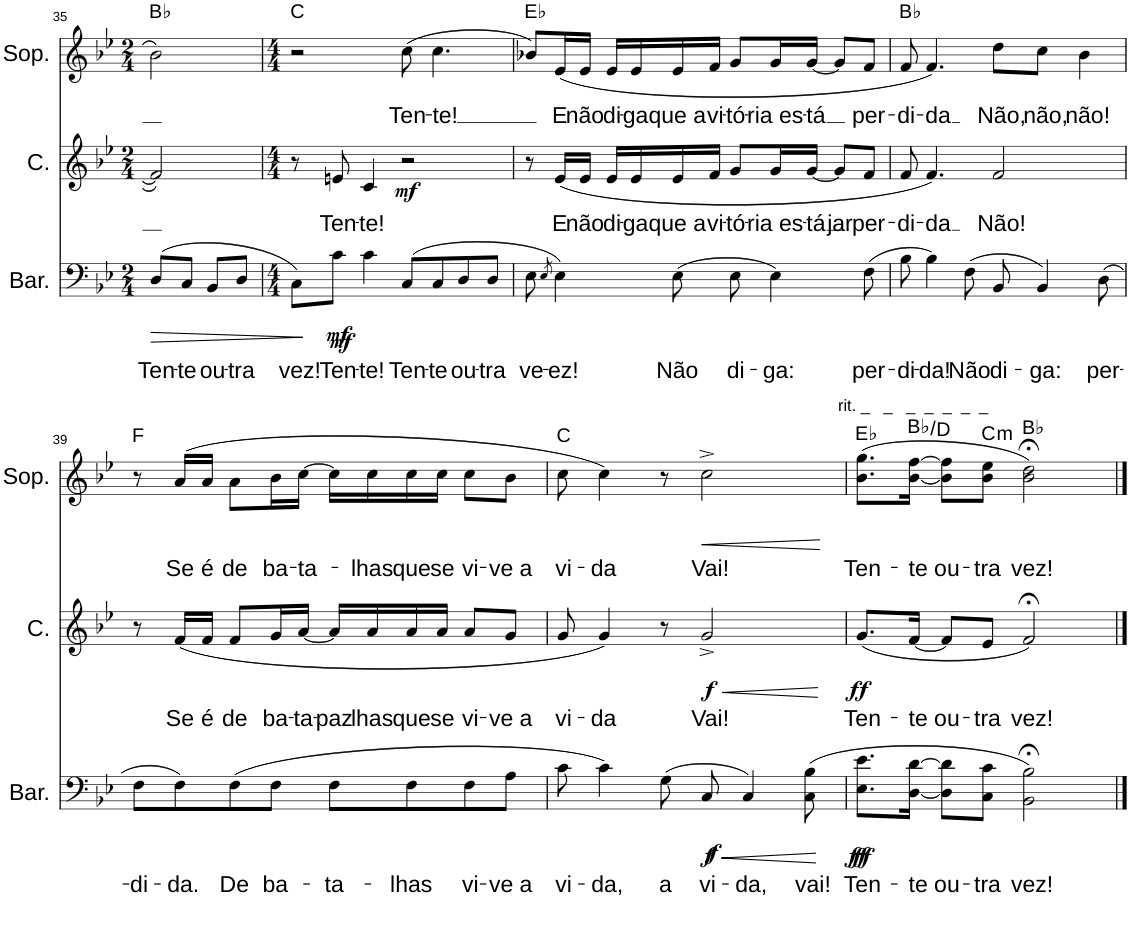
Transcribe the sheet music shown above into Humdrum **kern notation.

**kern	**text	**dynam	**kern	**text	**dynam	**kern	**text	**dynam	**harte
*part3	*part3	*part3	*part2	*part2	*part2	*part1	*part1	*part1	*part1
*staff3	*staff3	*staff3	*staff2	*staff2	*staff2	*staff1	*staff1	*staff1	*
*I"Barítono	*	*	*I"Contralto	*	*	*I"Soprano	*	*	*
*I'Bar.	*	*	*I'C.	*	*	*I'Sop.	*	*	*
!!LO:PB:g=z
*clefF4	*	*	*clefG2	*	*	*clefG2	*	*	*
*k[b-e-]	*	*	*k[b-e-]	*	*	*k[b-e-]	*	*	*
*M2/4	*	*	*M2/4	*	*	*M2/4	*	*	*
=35	=35	=35	=35	=35	=35	=35	=35	=35	=35
!	!LO:LY:b	!LO:HP:b	!	!	!	!	!	!	!
(8D/L	Ten-	>	2f/]	.	.	2b-\	.	.	Bb:maj
!	!LO:LY:b	!	!	!	!	!	!	!	!
8C/J	-te	.	.	.	.	.	.	.	.
!	!LO:LY:b	!	!	!	!	!	!	!	!
8BB-/L	ou-	.	.	.	.	.	.	.	.
!	!LO:LY:b	!	!	!	!	!	!	!	!
8D/J	-tra	.	.	.	.	.	.	.	.
=36	=36	=36	=36	=36	=36	=36	=36	=36	=36
*M4/4	*	*	*M4/4	*	*	*M4/4	*	*	*
!	!LO:LY:b	!	!	!	!	!	!	!	!
8C\L)	vez!	.	8r	.	.	2r	.	.	C:maj
!	!LO:LY:b	!LO:DY:n=1:b	!	!LO:LY:b	!	!	!	!	!
!	!	!LO:DY:n=2:b	!	!	!	!	!	!	!
8c\J	Ten-	] mf mf	8en/	Ten-	.	.	.	.	.
!	!LO:LY:b	!	!	!LO:LY:b	!	!	!	!	!
4c\	-te!	.	4c/	-te!	.	.	.	.	.
!	!LO:LY:b	!	!	!	!LO:DY:b	!	!LO:LY:b	!	!
(8C/L	Ten-	.	2r	.	mf	(8cc\	Ten-	.	.
!	!LO:LY:b	!	!	!	!	!	!LO:LY:b	!	!
8C/	-te	.	.	.	.	4.cc\	-te!	.	.
!	!LO:LY:b	!	!	!	!	!	!	!	!
8D/	ou-	.	.	.	.	.	.	.	.
!	!LO:LY:b	!	!	!	!	!	!	!	!
8D/J	-tra	.	.	.	.	.	.	.	.
=37	=37	=37	=37	=37	=37	=37	=37	=37	=37
!	!LO:LY:b	!	!	!	!	!	!	!	!
8E-\	ve-	.	8r	.	.	8b-X/L)	.	.	Eb:maj
8qE-/	.	.	.	.	.	.	.	.	.
!	!LO:LY:b	!	!	!LO:LY:b	!	!	!LO:LY:b	!	!
4E-\)	-ez!	.	(16e-/LL	E	.	(16e-/L	E	.	.
!	!	!	!	!LO:LY:b	!	!	!LO:LY:b	!	!
.	.	.	16e-/JJ	não	.	16e-/JJ	não	.	.
!	!	!	!	!LO:LY:b	!	!	!LO:LY:b	!	!
.	.	.	16e-/LL	di-	.	16e-/LL	di-	.	.
!	!	!	!	!LO:LY:b	!	!	!LO:LY:b	!	!
.	.	.	16e-/	-ga	.	16e-/	-ga	.	.
!	!LO:LY:b	!	!	!LO:LY:b	!	!	!LO:LY:b	!	!
(8E-\	Não	.	16e-/	que a	.	16e-/	que a	.	.
!	!	!	!	!LO:LY:b	!	!	!LO:LY:b	!	!
.	.	.	16f/JJ	vi-	.	16f/JJ	vi-	.	.
!	!LO:LY:b	!	!	!LO:LY:b	!	!	!LO:LY:b	!	!
8E-\	di-	.	8g/L	-tó-	.	8g/L	-tó-	.	.
!	!LO:LY:b	!	!	!LO:LY:b	!	!	!LO:LY:b	!	!
4E-\)	-ga:	.	16g/L	-ria es-	.	16g/L	-ria es-	.	.
!	!	!	!	!LO:LY:b	!	!	!LO:LY:b	!	!
.	.	.	[16g/JJ	-tá	.	[16g/JJ	-tá	.	.
!	!	!	!	!LO:LY:b	!	!	!	!	!
.	.	.	8g/L]	-jar	.	8g/L]	.	.	.
!	!LO:LY:b	!	!	!LO:LY:b	!	!	!LO:LY:b	!	!
(8F\	per-	.	8f/J	per-	.	8f/J	per-	.	.
=38	=38	=38	=38	=38	=38	=38	=38	=38	=38
!	!LO:LY:b	!	!	!LO:LY:b	!	!	!LO:LY:b	!	!
8B-\	-di-	.	8f/	-di-	.	8f/	-di-	.	Bb:maj
!	!LO:LY:b	!	!	!LO:LY:b	!	!	!LO:LY:b	!	!
4B-\)	-da!	.	4.f/)	-da	.	4.f/)	-da	.	.
!	!LO:LY:b	!	!	!	!	!	!	!	!
(8F\	Não	.	.	.	.	.	.	.	.
!	!LO:LY:b	!	!	!LO:LY:b	!	!	!LO:LY:b	!	!
8BB-/	di-	.	2f/	Não!	.	8dd\L	Não,	.	.
!	!LO:LY:b	!	!	!	!	!	!LO:LY:b	!	!
4BB-/)	-ga:	.	.	.	.	8cc\J	não,	.	.
!	!	!	!	!	!	!	!LO:LY:b	!	!
.	.	.	.	.	.	4b-\	não!	.	.
!	!LO:LY:b	!	!	!	!	!	!	!	!
(8D\	per-	.	.	.	.	.	.	.	.
!!LO:LB:g=z
=39	=39	=39	=39	=39	=39	=39	=39	=39	=39
!	!LO:LY:b	!	!	!	!	!	!	!	!
8F\L	-di-	.	8r	.	.	8r	.	.	F:maj
!	!LO:LY:b	!	!	!LO:LY:b	!	!	!LO:LY:b	!	!
8F\)	-da.	.	(16f/LL	Se	.	(16a/LL	Se	.	.
!	!	!	!	!LO:LY:b	!	!	!LO:LY:b	!	!
.	.	.	16f/JJ	é	.	16a/JJ	é	.	.
!	!LO:LY:b	!	!	!LO:LY:b	!	!	!LO:LY:b	!	!
(8F\	De	.	8f/L	de	.	8a\L	de	.	.
!	!LO:LY:b	!	!	!LO:LY:b	!	!	!LO:LY:b	!	!
8F\J	ba-	.	16g/L	ba-	.	16b-\L	ba-	.	.
!	!	!	!	!LO:LY:b	!	!	!LO:LY:b	!	!
.	.	.	[16a/JJ	-ta-	.	[16cc\JJ	-ta-	.	.
!	!LO:LY:b	!	!	!LO:LY:b	!	!	!	!	!
8F\L	-ta-	.	16a/LL]	-paz	.	16cc\LL]	.	.	.
!	!	!	!	!LO:LY:b	!	!	!LO:LY:b	!	!
.	.	.	16a/	-lhas	.	16cc\	-lhas	.	.
!	!LO:LY:b	!	!	!LO:LY:b	!	!	!LO:LY:b	!	!
8F\	-lhas	.	16a/	que	.	16cc\	que	.	.
!	!	!	!	!LO:LY:b	!	!	!LO:LY:b	!	!
.	.	.	16a/JJ	se	.	16cc\JJ	se	.	.
!	!LO:LY:b	!	!	!LO:LY:b	!	!	!LO:LY:b	!	!
8F\	vi-	.	8a/L	vi-	.	8cc\L	vi-	.	.
!	!LO:LY:b	!	!	!LO:LY:b	!	!	!LO:LY:b	!	!
8A\J	-ve a	.	8g/J	-ve a	.	8b-\J	-ve a	.	.
=40	=40	=40	=40	=40	=40	=40	=40	=40	=40
!	!LO:LY:b	!	!	!LO:LY:b	!	!	!LO:LY:b	!	!
8c\	vi-	.	8g/	vi-	.	8cc\	vi-	.	C:maj
!	!LO:LY:b	!	!	!LO:LY:b	!	!	!LO:LY:b	!	!
4c\)	-da,	.	4g/)	-da	.	4cc\)	-da	.	.
!	!LO:LY:b	!	!	!	!	!	!	!	!
(8G\	a	.	8r	.	.	8r	.	.	.
!	!LO:LY:b	!LO:HP:b	!	!LO:LY:b	!LO:HP:b	!	!LO:LY:b	!LO:HP:b	!
!	!	!LO:DY:n=1:b	!	!	!	!	!	!	!
!	!	!LO:DY:n=2:b	!	!	!LO:DY:n=1:b	!	!	!	!
8C/	vi-	< f f	2g^/	Vai!	< f	2cc^\	Vai!	<	.
!	!LO:LY:b	!	!	!	!	!	!	!	!
4C/)	-da,	.	.	.	.	.	.	.	.
!	!LO:LY:b	!	!	!	!	!	!	!	!
(8C\ 8B-\	vai!	.	.	.	.	.	.	.	.
.	.	[	.	.	[	.	.	[	.
=41	=41	=41	=41	=41	=41	=41	=41	=41	=41
!	!	!	!	!	!	!LO:TX:a:t=rit. _   _   _  _  _  _  _	!	!	!
!	!LO:LY:b	!LO:DY:b	!	!LO:LY:b	!	!	!LO:LY:b	!	!
!	!	!LO:DY:n=1:b	!	!	!LO:DY:b	!	!	!	!
8.E-\ 8.e-\L	Ten-	ff ff	(8.g/L	Ten-	ff	(8.b-\ 8.gg\L	Ten-	.	Eb:maj
!	!LO:LY:b	!	!	!LO:LY:b	!	!	!LO:LY:b	!	!
[16D\ [16d\Jk	-te ou-	.	[16f/Jk	-te ou-	.	[16b-\ [16ff\Jk	-te ou-	.	Bb:maj/3
8D\] 8d\]L	.	.	8f/L]	.	.	8b-\] 8ff\]L	.	.	.
!	!LO:LY:b	!	!	!LO:LY:b	!	!	!LO:LY:b	!	!LO:H:kt=m
8C\ 8c\J	-tra	.	8e-/J	-tra	.	8b-\ 8ee-\J	-tra	.	C:min
!	!LO:LY:b	!	!	!LO:LY:b	!	!	!LO:LY:b	!	!
2BB-\;< 2B-\;<)	vez!	.	2f;</)	vez!	.	2b-\;< 2dd\;<)	vez!	.	Bb:maj
==	==	==	==	==	==	==	==	==	==
*-	*-	*-	*-	*-	*-	*-	*-	*-	*-
